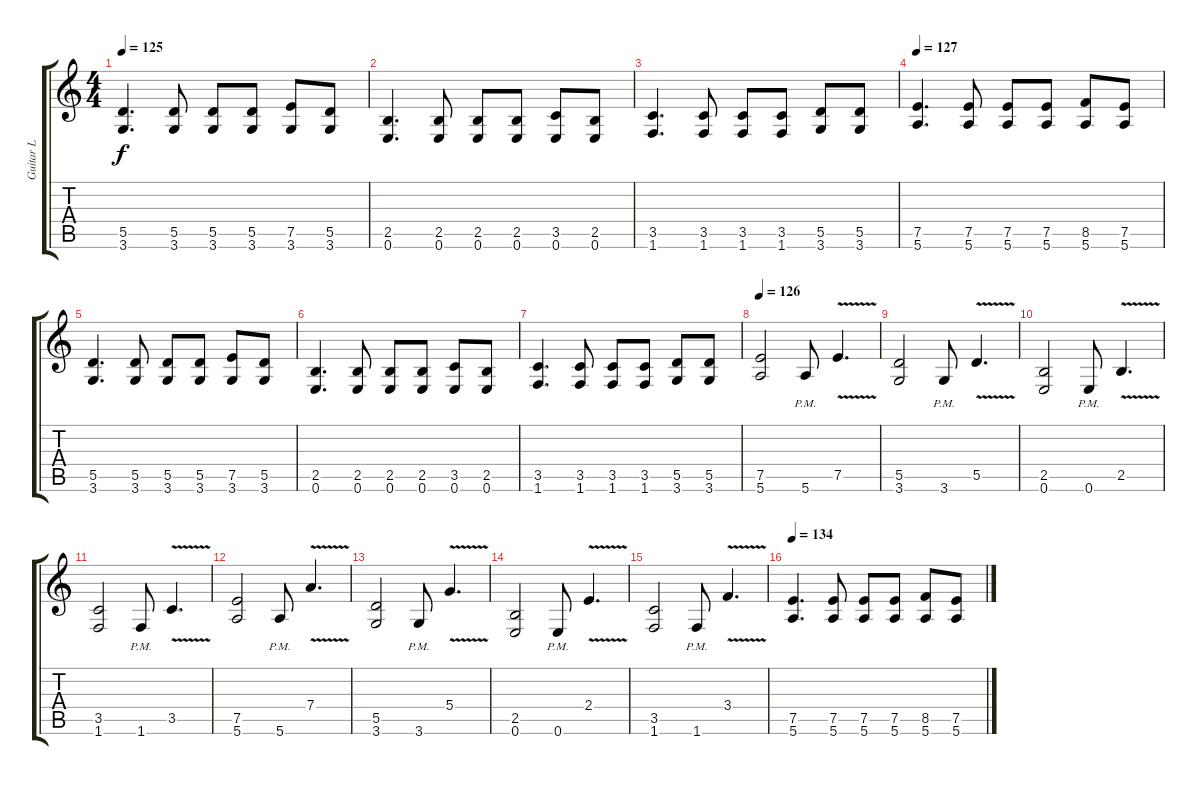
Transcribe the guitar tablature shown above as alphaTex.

\track ("Guitar L" "Guitar L") {instrument distortionguitar}
\staff {score tabs}
\tuning (E4 B3 G3 D3 A2 E2) {hide}
\ts (4 4)
\tempo 125
\clef g2
\ks c
(5.5 3.6).4{d dy f} (5.5 3.6).8 (5.5 3.6).8 (5.5 3.6).8 (7.5 3.6).8 (5.5 3.6).8 |
(2.5 0.6).4{d} (2.5 0.6).8 (2.5 0.6).8 (2.5 0.6).8 (3.5 0.6).8 (2.5 0.6).8 |
(3.5 1.6).4{d} (3.5 1.6).8 (3.5 1.6).8 (3.5 1.6).8 (5.5 3.6).8 (5.5 3.6).8 |
\tempo 127
(7.5 5.6).4{d} (7.5 5.6).8 (7.5 5.6).8 (7.5 5.6).8 (8.5 5.6).8 (7.5 5.6).8 |
(5.5 3.6).4{d} (5.5 3.6).8 (5.5 3.6).8 (5.5 3.6).8 (7.5 3.6).8 (5.5 3.6).8 |
(2.5 0.6).4{d} (2.5 0.6).8 (2.5 0.6).8 (2.5 0.6).8 (3.5 0.6).8 (2.5 0.6).8 |
(3.5 1.6).4{d} (3.5 1.6).8 (3.5 1.6).8 (3.5 1.6).8 (5.5 3.6).8 (5.5 3.6).8 |
\tempo 126
(7.5 5.6).2 5.6{pm}.8 7.5{v}.4{d} |
(5.5 3.6).2 3.6{pm}.8 5.5{v}.4{d} |
(2.5 0.6).2 0.6{pm}.8 2.5{v}.4{d} |
(3.5 1.6).2 1.6{pm}.8 3.5{v}.4{d} |
(7.5 5.6).2 5.6{pm}.8 7.4{v}.4{d} |
(5.5 3.6).2 3.6{pm}.8 5.4{v}.4{d} |
(2.5 0.6).2 0.6{pm}.8 2.4{v}.4{d} |
(3.5 1.6).2 1.6{pm}.8 3.4{v}.4{d} |
\tempo 134
(7.5 5.6).4{d} (7.5 5.6).8 (7.5 5.6).8 (7.5 5.6).8 (8.5 5.6).8 (7.5 5.6).8
